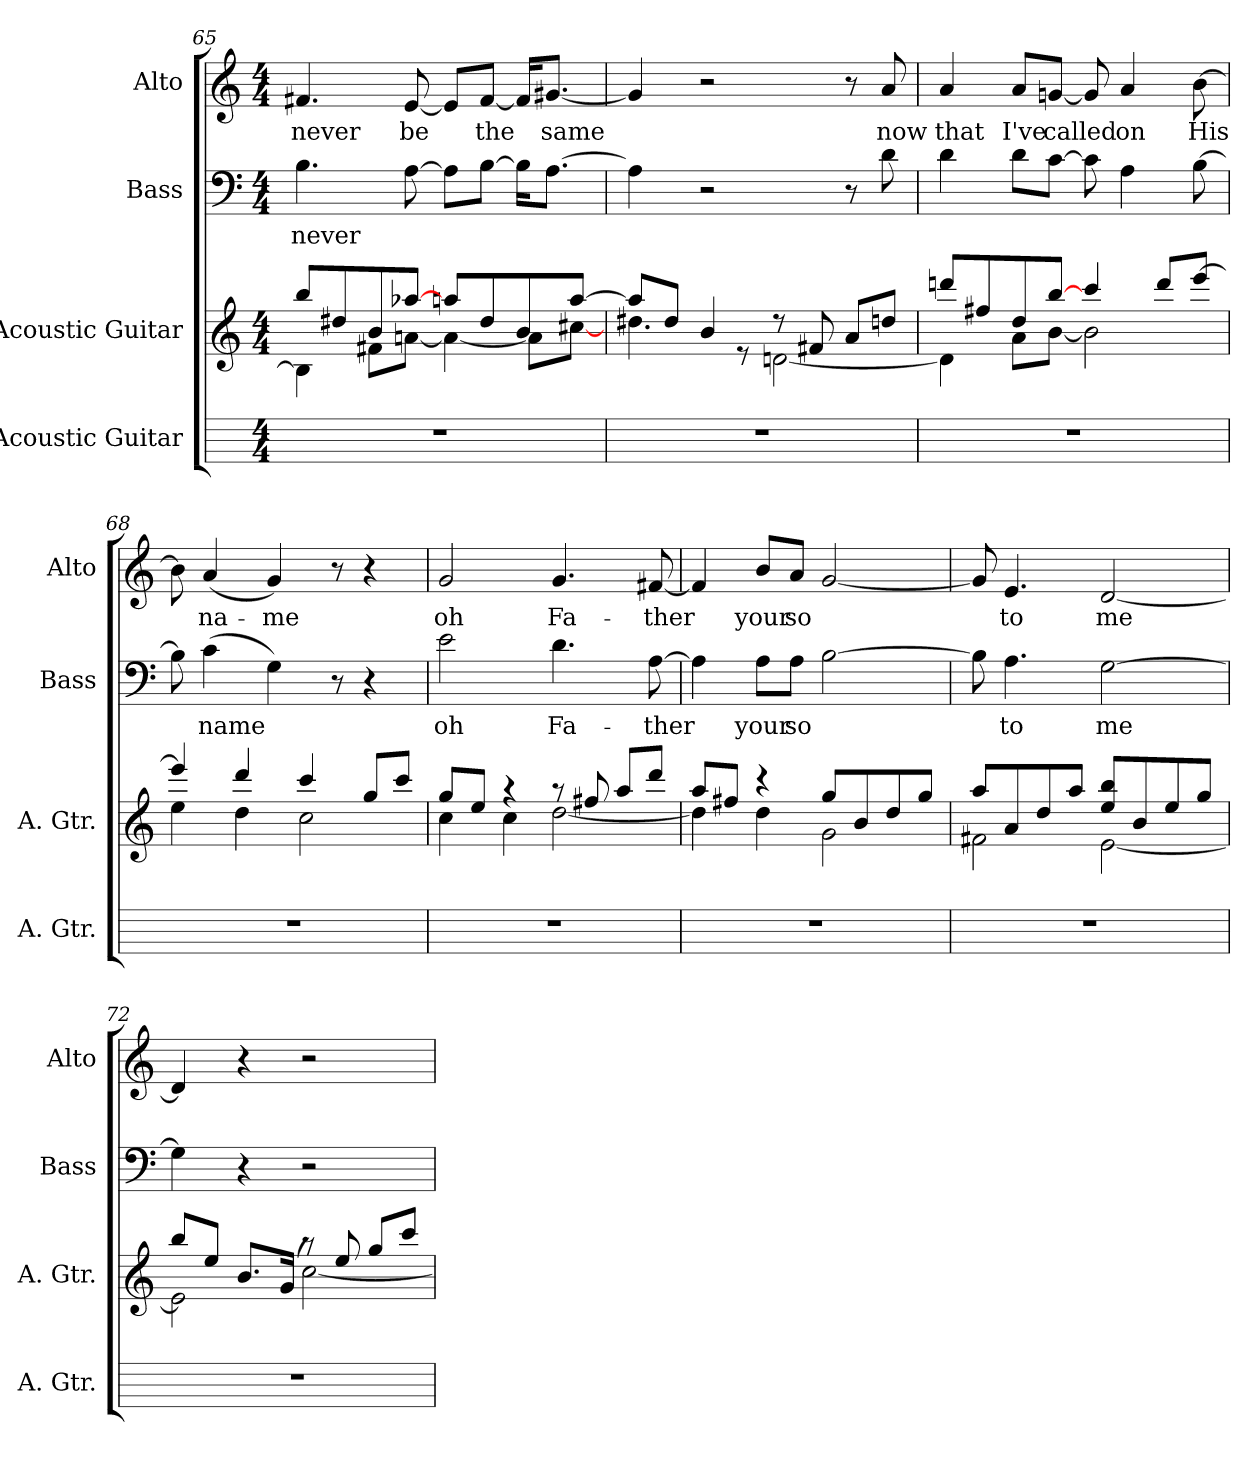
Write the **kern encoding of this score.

**kern	**kern	**kern	**text	**kern	**text
*part4	*part3	*part2	*part2	*part1	*part1
*staff4	*staff3	*staff2	*staff2	*staff1	*staff1
*I"Acoustic Guitar	*I"Acoustic Guitar	*I"Bass	*	*I"Alto	*
*I'A. Gtr.	*I'A. Gtr.	*I'Bass	*	*I'Alto	*
*	*clefG2	*clefF4	*	*clefG2	*
*	*ITrd7c12	*	*	*	*
*k[]	*k[]	*k[]	*	*k[]	*
*C:	*C:	*C:	*	*C:	*
*M4/4	*M4/4	*M4/4	*	*M4/4	*
=65	=65	=65	=65	=65	=65
*	*^	*	*	*	*
!	!	!	!	!LO:LY:b:color=#000000	!	!
!	!	!	!	!	!	!LO:LY:b:color=#000000
1r	8bi/L	4BBi\]	4.Bi\	never	4.f#Xi/	never
.	8d#Xi/	.	.	.	.	.
.	8Bi/	8F#Xi\L	.	.	.	.
!	!	!	!	!	!	!LO:LY:b:color=#000000
.	[8a-Xi/J	[8Ani\J	[8Ai\	.	[8ei/	be
.	8ani/L	4Ani\_	8Ai\L]	.	8ei/L]	.
!	!	!	!	!	!	!LO:LY:b:color=#000000
.	8d#i/	.	[8Bi\J	.	[8f#i/J	the
.	8Bi/	8Ai\L]	16Bi\KL]	.	16f#i/KL]	.
!	!	!	!	!	!	!LO:LY:b:color=#000000
.	.	.	[8.Ai\J	.	[8.g#Xi/J	same
.	[8ai/J	[8c#Xi\J	.	.	.	.
!!LO:LB:g=z
=66	=66	=66	=66	=66	=66	=66
1r	8ai/L]	4.d#Xi\	4Ai\]	.	4g#i/]	.
.	8d#i/J	.	.	.	.	.
.	4Bi/	.	2r	.	2r	.
.	.	8r	.	.	.	.
.	8r	[2Dni\	.	.	.	.
.	8F#Xi/	.	.	.	.	.
.	8Ai/L	.	8r	.	8r	.
!	!	!	!	!	!	!LO:LY:b:color=#000000
.	8dni/J	.	8di\	.	8ai/	now
=67	=67	=67	=67	=67	=67	=67
!	!	!	!	!	!	!LO:LY:b:color=#000000
1r	8ddni/L	4Di\]	4di\	.	4ai/	that
.	8f#Xi/	.	.	.	.	.
!	!	!	!	!	!	!LO:LY:b:color=#000000
.	8di/	8Ai\L	8di\L	.	8ai/L	I've
!	!	!	!	!	!	!LO:LY:b:color=#000000
.	[8bi/J	[8Bi\J	[8ci\J	.	[8gni/J	called
.	4cci/	2Bi\]	8ci\]	.	8gni/]	.
!	!	!	!	!	!	!LO:LY:b:color=#000000
.	.	.	4Ai\	.	4ai/	on
.	8ddi/L	.	.	.	.	.
!	!	!	!	!	!	!LO:LY:b:color=#000000
.	[8eei/J	.	[8Bi\	.	[8bi\	His
=68	=68	=68	=68	=68	=68	=68
1r	4eei/]	4ei\	8Bi\]	.	8bi\]	.
!	!	!	!	!LO:LY:b:color=#000000	!	!
!	!	!	!	!	!	!LO:LY:b:color=#000000
.	.	.	(4ci\	name	(4ai/	na-
.	4ddi/	4di\	.	.	.	.
!	!	!	!	!	!	!LO:LY:b:color=#000000
.	.	.	4Gi\)	.	4gi/)	-me
.	4cci/	2ci\	.	.	.	.
.	.	.	8r	.	8r	.
.	8gi/L	.	4r	.	4r	.
.	8cci/J	.	.	.	.	.
!!LO:LB:g=z
=69	=69	=69	=69	=69	=69	=69
!	!	!	!	!LO:LY:b:color=#000000	!	!
!	!	!	!	!	!	!LO:LY:b:color=#000000
1r	8gi/L	4ci\	2ei\	oh	2gi/	oh
.	8ei/J	.	.	.	.	.
.	4r	4ci\	.	.	.	.
!	!	!	!	!LO:LY:b:color=#000000	!	!
!	!	!	!	!	!	!LO:LY:b:color=#000000
.	8r	[2di\	4.di\	Fa-	4.gi/	Fa-
.	8f#Xi/	.	.	.	.	.
.	8ai/L	.	.	.	.	.
!	!	!	!	!LO:LY:b:color=#000000	!	!
!	!	!	!	!	!	!LO:LY:b:color=#000000
.	8ddi/J	.	[8Ai\	-ther	[8f#Xi/	-ther
=70	=70	=70	=70	=70	=70	=70
1r	8ai/L	4di\]	4Ai\]	.	4f#i/]	.
.	8f#Xi/J	.	.	.	.	.
!	!	!	!	!LO:LY:b:color=#000000	!	!
!	!	!	!	!	!	!LO:LY:b:color=#000000
.	4r	4di\	8Ai\L	your	8bi/L	your
!	!	!	!	!LO:LY:b:color=#000000	!	!
!	!	!	!	!	!	!LO:LY:b:color=#000000
.	.	.	8Ai\J	so	8ai/J	so
.	8gi/L	2Gi\	[2Bi\	.	[2gi/	.
.	8Bi/	.	.	.	.	.
.	8di/	.	.	.	.	.
.	8gi/J	.	.	.	.	.
=71	=71	=71	=71	=71	=71	=71
1r	8ai/L	2F#Xi\	8Bi\]	.	8gi/]	.
!	!	!	!	!LO:LY:b:color=#000000	!	!
!	!	!	!	!	!	!LO:LY:b:color=#000000
.	8Ai/	.	4.Ai\	to	4.ei/	to
.	8di/	.	.	.	.	.
.	8ai/J	.	.	.	.	.
!	!	!	!	!LO:LY:b:color=#000000	!	!
!	!	!	!	!	!	!LO:LY:b:color=#000000
.	8ei/ 8biL	[2Ei\	[2Gi\	me	[2di/	me
.	8Bi/	.	.	.	.	.
.	8ei/	.	.	.	.	.
.	8gi/J	.	.	.	.	.
=72	=72	=72	=72	=72	=72	=72
1r	8bi/L	2Ei\]	4Gi\]	.	4di/]	.
.	8ei/J	.	.	.	.	.
.	8.Bi/L	.	4r	.	4r	.
.	(16Gi/Jk	.	.	.	.	.
.	8r)	[2ci\	2r	.	2r	.
.	8ei/	.	.	.	.	.
.	8gi/L	.	.	.	.	.
.	8cci/J	.	.	.	.	.
*	*v	*v	*	*	*	*
=	=	=	=	=	=
*-	*-	*-	*-	*-	*-
